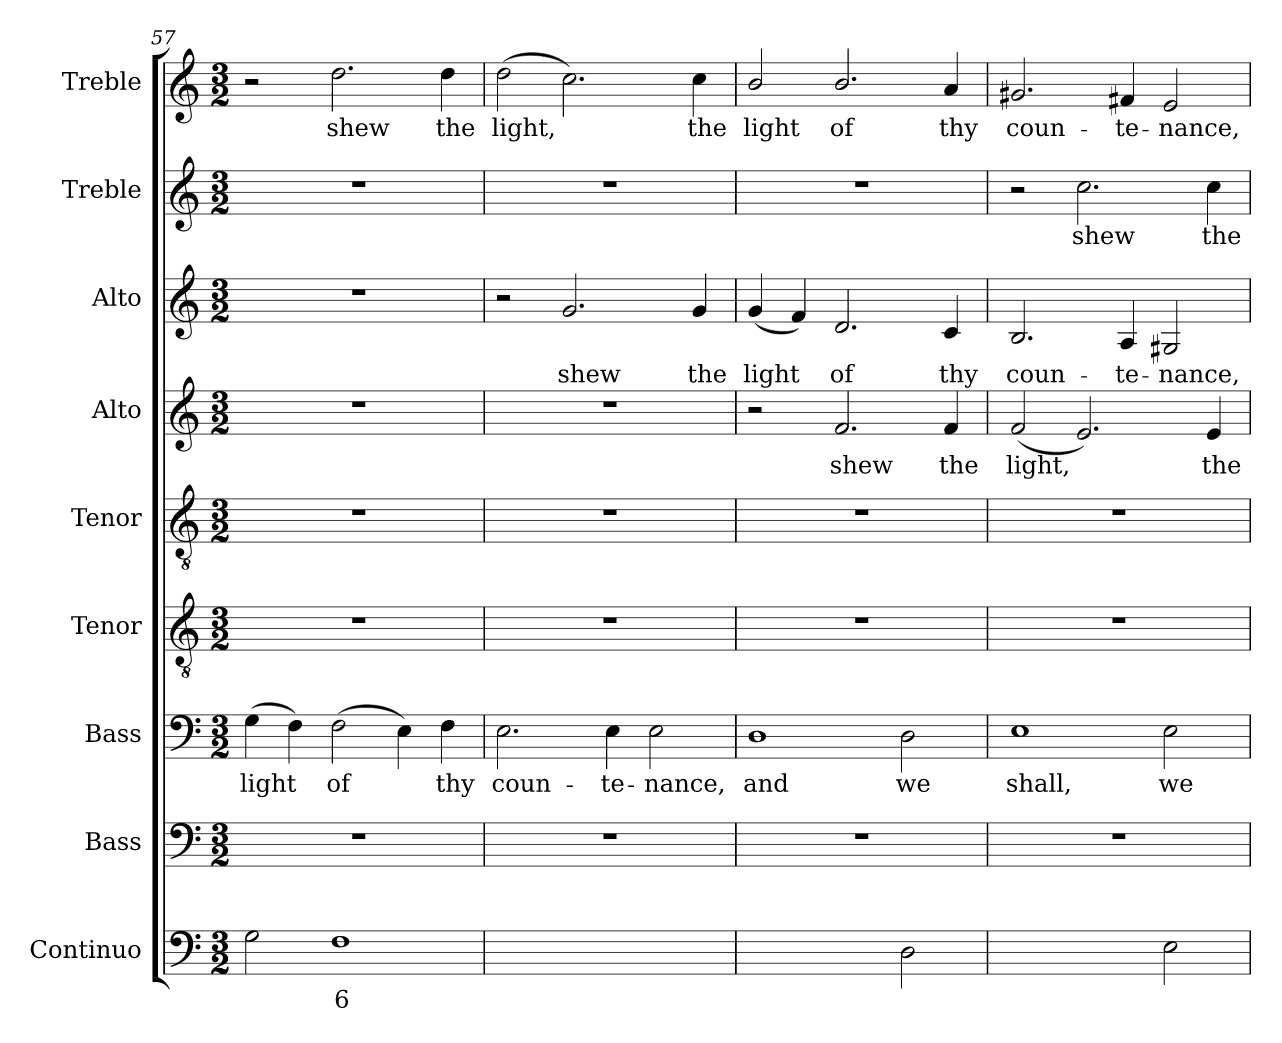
**kern	**text	**text	**kern	**kern	**text	**kern	**kern	**kern	**text	**kern	**text	**kern	**text	**kern	**text
*part9	*part9	*part9	*part8	*part7	*part7	*part6	*part5	*part4	*part4	*part3	*part3	*part2	*part2	*part1	*part1
*staff9	*staff9	*staff9	*staff8	*staff7	*staff7	*staff6	*staff5	*staff4	*staff4	*staff3	*staff3	*staff2	*staff2	*staff1	*staff1
*I"Continuo	*	*	*I"Bass	*I"Bass	*	*I"Tenor	*I"Tenor	*I"Alto	*	*I"Alto	*	*I"Treble	*	*I"Treble	*
*	*	*	*I'B	*I'B	*	*I'T	*I'T	*I'A	*	*I'A	*	*	*	*	*
*clefF4	*	*	*clefF4	*clefF4	*	*clefGv2	*clefGv2	*clefG2	*	*clefG2	*	*clefG2	*	*clefG2	*
*k[]	*	*	*k[]	*k[]	*	*k[]	*k[]	*k[]	*	*k[]	*	*k[]	*	*k[]	*
*C:	*	*	*C:	*C:	*	*C:	*C:	*C:	*	*C:	*	*C:	*	*C:	*
*M3/2	*	*	*M3/2	*M3/2	*	*M3/2	*M3/2	*M3/2	*	*M3/2	*	*M3/2	*	*M3/2	*
=57	=57	=57	=57	=57	=57	=57	=57	=57	=57	=57	=57	=57	=57	=57	=57
!	!	!	!	!	!LO:LY:b	!	!	!LO:N:vis=1	!	!LO:N:vis=1	!	!LO:N:vis=1	!	!	!
2G	.	.	1.r	(>4G	light	1.r	1.r	1.r	.	1.r	.	1.r	.	2r	.
.	.	.	.	4F)	.	.	.	.	.	.	.	.	.	.	.
!	!LO:LY:b	!	!	!	!LO:LY:b	!	!	!	!	!	!	!	!	!	!LO:LY:b
1F	6	.	.	(>2F	of	.	.	.	.	.	.	.	.	2.dd	shew
.	.	.	.	4E)	.	.	.	.	.	.	.	.	.	.	.
!	!	!	!	!	!LO:LY:b	!	!	!	!	!	!	!	!	!	!LO:LY:b
.	.	.	.	4F	thy	.	.	.	.	.	.	.	.	4dd	the
=58	=58	=58	=58	=58	=58	=58	=58	=58	=58	=58	=58	=58	=58	=58	=58
!	!LO:LY:b	!	!	!	!LO:LY:b	!	!	!LO:N:vis=1	!	!	!	!LO:N:vis=1	!	!	!LO:LY:b
[2Eyy	7	.	1.r	2.E	coun-	1.r	1.r	1.r	.	2r	.	1.r	.	(>2dd	light,
!	!LO:LY:b	!	!	!	!	!	!	!	!	!	!LO:LY:b	!	!	!	!
1Eyy]	6	.	.	.	.	.	.	.	.	2.g	shew	.	.	2.cc)	.
!	!	!	!	!	!LO:LY:b	!	!	!	!	!	!	!	!	!	!
.	.	.	.	4E	-te-	.	.	.	.	.	.	.	.	.	.
!	!	!	!	!	!LO:LY:b	!	!	!	!	!	!	!	!	!	!
.	.	.	.	2E	-nance,	.	.	.	.	.	.	.	.	.	.
!	!	!	!	!	!	!	!	!	!	!	!LO:LY:b	!	!	!	!LO:LY:b
.	.	.	.	.	.	.	.	.	.	4g	the	.	.	4cc	the
=59	=59	=59	=59	=59	=59	=59	=59	=59	=59	=59	=59	=59	=59	=59	=59
!	!LO:LY:b	!LO:LY:b	!	!	!LO:LY:b	!	!	!	!	!	!LO:LY:b	!LO:N:vis=1	!	!	!LO:LY:b
[2Dyy	6	4	1.r	1D	and	1.r	1.r	2r	.	(<4g	light	1.r	.	2b/	light
.	.	.	.	.	.	.	.	.	.	4f)	.	.	.	.	.
!	!	!LO:LY:b	!	!	!	!	!	!	!LO:LY:b	!	!LO:LY:b	!	!	!	!LO:LY:b
2Dyy]	.	3	.	.	.	.	.	2.f	shew	2.d	of	.	.	2.b/	of
!	!	!	!	!	!LO:LY:b	!	!	!	!	!	!	!	!	!	!
2D	.	.	.	2D	we	.	.	.	.	.	.	.	.	.	.
!	!	!	!	!	!	!	!	!	!LO:LY:b	!	!LO:LY:b	!	!	!	!LO:LY:b
.	.	.	.	.	.	.	.	4f	the	4c	thy	.	.	4a	thy
=60	=60	=60	=60	=60	=60	=60	=60	=60	=60	=60	=60	=60	=60	=60	=60
!	!LO:LY:b	!LO:LY:b	!	!	!LO:LY:b	!	!	!	!LO:LY:b	!	!LO:LY:b	!	!	!	!LO:LY:b
[2Eyy	3	9	1.r	1E	shall,	1.r	1.r	(<2f	light,	2.B	coun-	2r	.	2.g#X	coun-
!	!LO:LY:b	!LO:LY:b	!	!	!	!	!	!	!	!	!	!	!LO:LY:b	!	!
2Eyy]	6	8	.	.	.	.	.	2.e)	.	.	.	2.cc	shew	.	.
!	!	!	!	!	!	!	!	!	!	!	!LO:LY:b	!	!	!	!LO:LY:b
.	.	.	.	.	.	.	.	.	.	4A	-te-	.	.	4f#X	-te-
!	!	!	!	!	!LO:LY:b	!	!	!	!	!	!LO:LY:b	!	!	!	!LO:LY:b
2E	.	.	.	2E	we	.	.	.	.	2G#X	-nance,	.	.	2e	-nance,
!	!	!	!	!	!	!	!	!	!LO:LY:b	!	!	!	!LO:LY:b	!	!
.	.	.	.	.	.	.	.	4e	the	.	.	4cc	the	.	.
=	=	=	=	=	=	=	=	=	=	=	=	=	=	=	=
*-	*-	*-	*-	*-	*-	*-	*-	*-	*-	*-	*-	*-	*-	*-	*-
